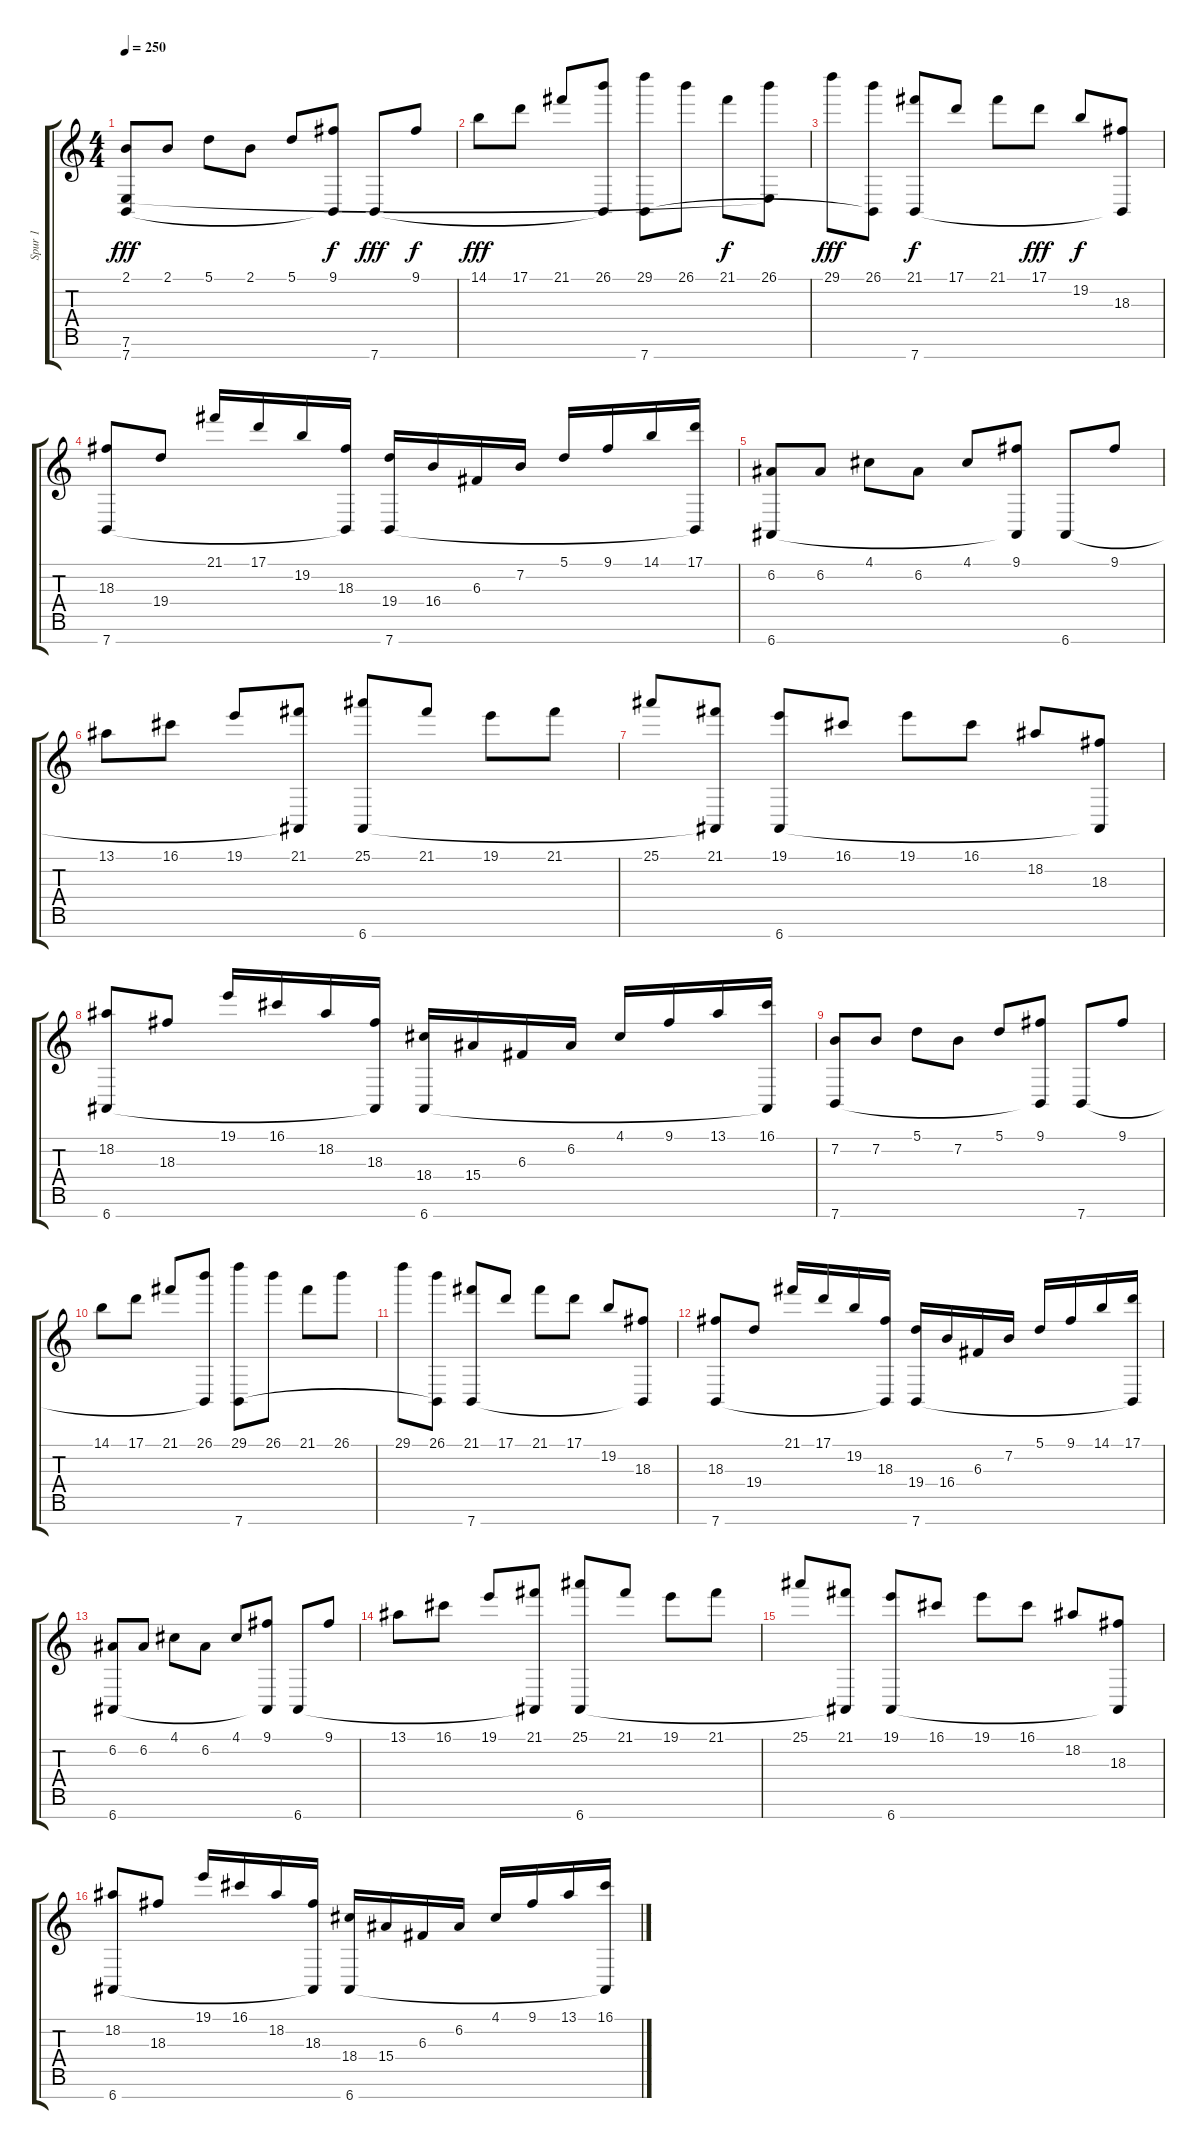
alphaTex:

\track ("Spur 1" "Spur 1") {instrument acousticgrandpiano}
\staff {score tabs}
\tuning (A4 E4 C4 G3 D3 A2 E2) {hide}
\ts (4 4)
\tempo 250
\clef g2
\ks c
(2.1 7.6 7.7).8{dy fff volume 3 instrument acousticgrandpiano} 2.1.8{volume 13} 5.1.8 2.1.8 5.1.8 (9.1 7.7{t}).8{dy f} 7.7.8{dy fff} 9.1.8{dy f} |
14.1.8{dy fff} 17.1.8 21.1.8 (26.1 7.7{t}).8 (29.1 7.7).8 26.1.8 21.1.8{dy f} (26.1 7.6{t}).8 |
29.1.8{dy fff} (26.1 7.7{t}).8 (21.1 7.7).8{dy f} 17.1.8 21.1.8 17.1.8{dy fff} 19.2.8{dy f} (18.3 7.7{t}).8 |
(18.3 7.7).8 19.4.8 21.1.16 17.1.16 19.2.16 (18.3 7.7{t}).16 (19.4 7.7).16 16.4.16 6.3.16 7.2.16 5.1.16 9.1.16 14.1.16 (17.1 7.7{t}).16 |
(6.2 6.7).8 6.2.8 4.1.8 6.2.8 4.1.8 (9.1 6.7{t}).8 6.7.8 9.1.8 |
13.1.8 16.1.8 19.1.8 (21.1 6.7{t}).8 (25.1 6.7).8 21.1.8 19.1.8 21.1.8 |
25.1.8 (21.1 6.7{t}).8 (19.1 6.7).8 16.1.8 19.1.8 16.1.8 18.2.8 (18.3 6.7{t}).8 |
(18.2 6.7).8 18.3.8 19.1.16 16.1.16 18.2.16 (18.3 6.7{t}).16 (18.4 6.7).16 15.4.16 6.3.16 6.2.16 4.1.16 9.1.16 13.1.16 (16.1 6.7{t}).16 |
(7.2 7.7).8 7.2.8 5.1.8 7.2.8 5.1.8 (9.1 7.7{t}).8 7.7.8 9.1.8 |
14.1.8 17.1.8 21.1.8 (26.1 7.7{t}).8 (29.1 7.7).8 26.1.8 21.1.8 26.1.8 |
29.1.8 (26.1 7.7{t}).8 (21.1 7.7).8 17.1.8 21.1.8 17.1.8 19.2.8 (18.3 7.7{t}).8 |
(18.3 7.7).8 19.4.8 21.1.16 17.1.16 19.2.16 (18.3 7.7{t}).16 (19.4 7.7).16 16.4.16 6.3.16 7.2.16 5.1.16 9.1.16 14.1.16 (17.1 7.7{t}).16 |
(6.2 6.7).8 6.2.8 4.1.8 6.2.8 4.1.8 (9.1 6.7{t}).8 6.7.8 9.1.8 |
13.1.8 16.1.8 19.1.8 (21.1 6.7{t}).8 (25.1 6.7).8 21.1.8 19.1.8 21.1.8 |
25.1.8 (21.1 6.7{t}).8 (19.1 6.7).8 16.1.8 19.1.8 16.1.8 18.2.8 (18.3 6.7{t}).8 |
(18.2 6.7).8 18.3.8 19.1.16 16.1.16 18.2.16 (18.3 6.7{t}).16 (18.4 6.7).16 15.4.16 6.3.16 6.2.16 4.1.16 9.1.16 13.1.16 (16.1 6.7{t}).16
